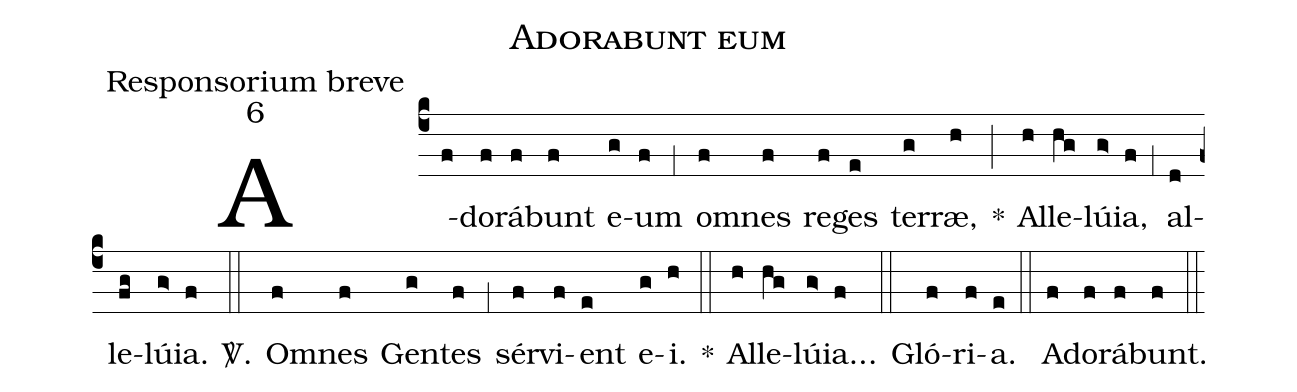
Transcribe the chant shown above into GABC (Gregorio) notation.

name:Adorabunt eum;
office-part:Responsorium breve;
mode:6;
%%
(c4) A(f)do(f)rá(f)bunt(f) e(g)um(f) (;1) o(f)mnes(f) re(f)ges(e) ter(g)ræ,(h) *(;) Al(h)le(hg)lú(g>)ia,(f) (;1) al(d)le(fg)lú(g>)ia.(f) <sp>V/</sp>.(::) O(f)mnes(f) Gen(g)tes(f) (;1) sér(f)vi(f)ent(e) e(g)i.(h) *(::) Al(h)le(hg)lú(g>)ia...(f) (::) Gló(f)ri(f)a.(e) (::) A(f)do(f)rá(f)bunt.(f) (::)
